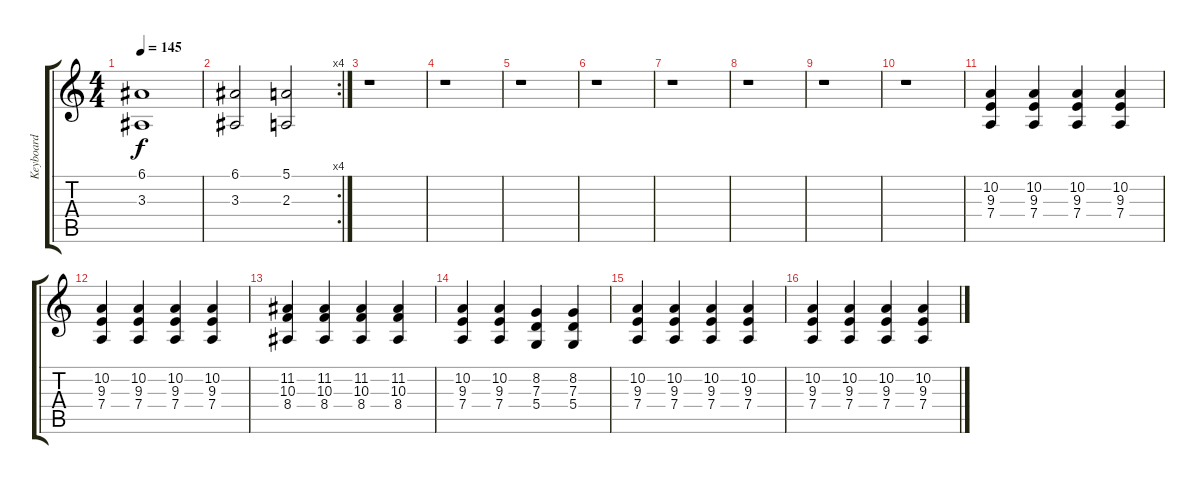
\track ("Keyboard" "Keyboard") {instrument stringensemble1}
\staff {score tabs}
\tuning (E4 B3 G3 D3 A2 E2) {hide}
\ts (4 4)
\tempo 145
\clef g2
\ks c
(6.1 3.3).1{dy f} |
\rc 4
(6.1 3.3).2 (5.1 2.3).2 |
r.1 |
r.1 |
r.1 |
r.1 |
r.1 |
r.1 |
r.1 |
r.1 |
(10.2 9.3 7.4).4{volume 9 instrument fx4atmosphere} (10.2 9.3 7.4).4 (10.2 9.3 7.4).4 (10.2 9.3 7.4).4 |
(10.2 9.3 7.4).4 (10.2 9.3 7.4).4 (10.2 9.3 7.4).4 (10.2 9.3 7.4).4 |
(11.2 10.3 8.4).4 (11.2 10.3 8.4).4 (11.2 10.3 8.4).4 (11.2 10.3 8.4).4 |
(10.2 9.3 7.4).4 (10.2 9.3 7.4).4 (8.2 7.3 5.4).4 (8.2 7.3 5.4).4 |
(10.2 9.3 7.4).4 (10.2 9.3 7.4).4 (10.2 9.3 7.4).4 (10.2 9.3 7.4).4 |
(10.2 9.3 7.4).4 (10.2 9.3 7.4).4 (10.2 9.3 7.4).4 (10.2 9.3 7.4).4
